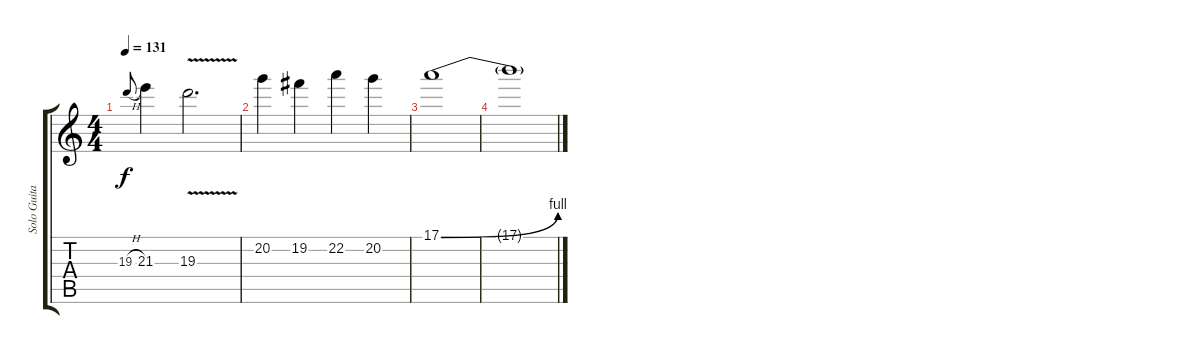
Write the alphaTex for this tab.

\track ("Solo Guitar" "Solo Guita") {instrument distortionguitar}
\staff {score tabs}
\tuning (E4 B3 G3 D3 A2 E2) {hide}
\ts (4 4)
\tempo 131
\clef g2
\ks c
19.3{h}.8{gr onbeat dy f} 21.3.4 19.3{v}.2{d} |
20.2.4 19.2.4 22.2.4 20.2.4 |
17.1{be (bend 0 0 60 4)}.1 |
17.1{t}.1
